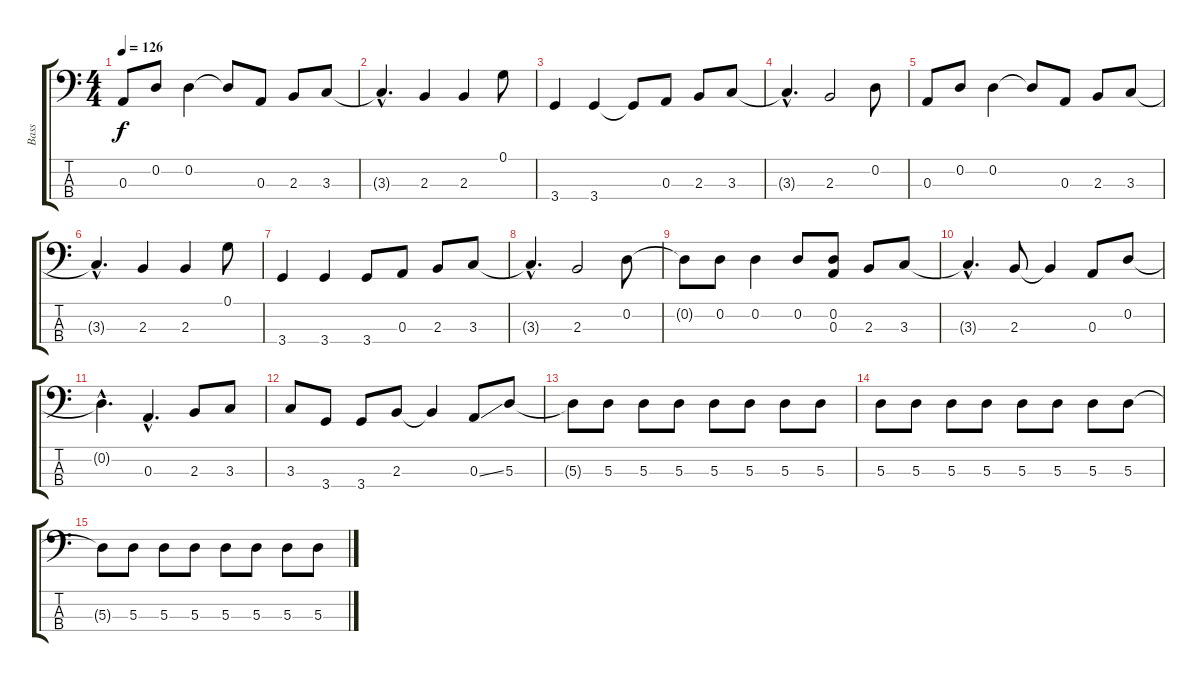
\track ("Bass" "Bass") {instrument electricbasspick}
\staff {score tabs}
\tuning (G2 D2 A1 E1) {hide}
\ts (4 4)
\tempo 126
\clef f4
\ks c
0.3.8{dy f} 0.2.8 0.2.4 0.2{t}.8 0.3.8 2.3.8 3.3.8 |
3.3{hac t}.4{d} 2.3.4 2.3.4 0.1.8 |
3.4.4 3.4.4 3.4{t}.8 0.3.8 2.3.8 3.3.8 |
3.3{hac t}.4{d} 2.3.2 0.2.8 |
0.3.8 0.2.8 0.2.4 0.2{t}.8 0.3.8 2.3.8 3.3.8 |
3.3{hac t}.4{d} 2.3.4 2.3.4 0.1.8 |
3.4.4 3.4.4 3.4.8 0.3.8 2.3.8 3.3.8 |
3.3{hac t}.4{d} 2.3.2 0.2.8 |
0.2{t}.8 0.2.8 0.2.4 0.2.8 (0.2 0.3).8 2.3.8 3.3.8 |
3.3{hac t}.4{d} 2.3.8 2.3{t}.4 0.3.8 0.2.8 |
0.2{hac t}.4{d} 0.3{hac}.4{d} 2.3.8 3.3.8 |
3.3.8 3.4.8 3.4.8 2.3.8 2.3{t}.4 0.3{ss}.8 5.3.8 |
5.3{t}.8 5.3.8 5.3.8 5.3.8 5.3.8 5.3.8 5.3.8 5.3.8 |
5.3.8 5.3.8 5.3.8 5.3.8 5.3.8 5.3.8 5.3.8 5.3.8 |
5.3{t}.8 5.3.8 5.3.8 5.3.8 5.3.8 5.3.8 5.3.8 5.3.8
